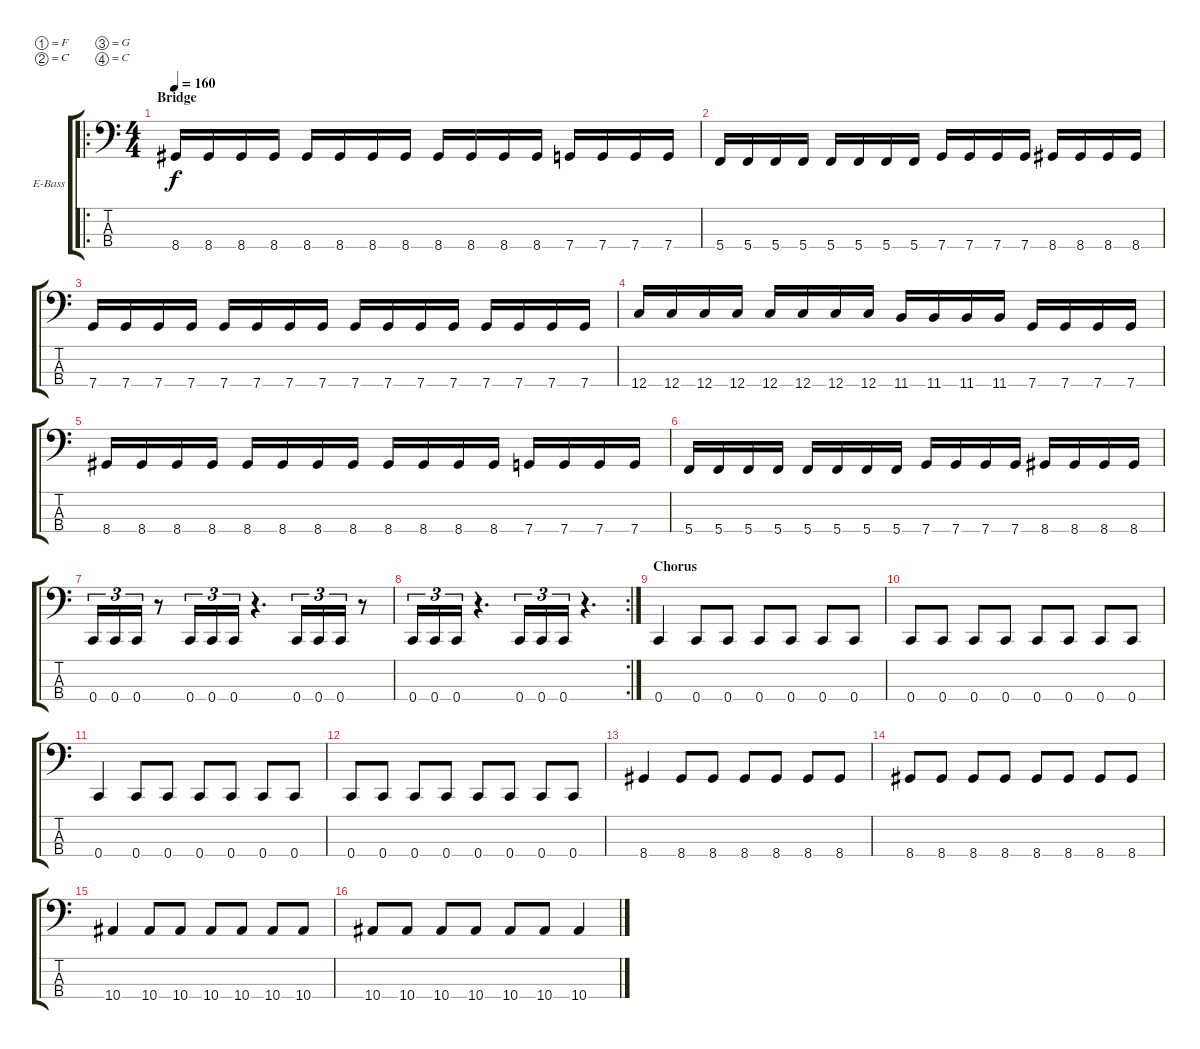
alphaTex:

\defaultSystemsLayout 4
\bracketExtendMode groupsimilarinstruments
\firstSystemTrackNameOrientation horizontal
\otherSystemsTrackNameOrientation horizontal
\track ("Electric Bass" "E-Bass") {instrument electricbassfinger}
\staff {score tabs}
\tuning (F2 C2 G1 C1)
\ro
\ts (4 4)
\section ("" "Bridge")
\tempo 160
\clef f4
\ks c
8.4.16{dy f} 8.4.16 8.4.16 8.4.16 8.4.16 8.4.16 8.4.16 8.4.16 8.4.16 8.4.16 8.4.16 8.4.16 7.4.16 7.4.16 7.4.16 7.4.16 |
5.4.16 5.4.16 5.4.16 5.4.16 5.4.16 5.4.16 5.4.16 5.4.16 7.4.16 7.4.16 7.4.16 7.4.16 8.4.16 8.4.16 8.4.16 8.4.16 |
7.4.16 7.4.16 7.4.16 7.4.16 7.4.16 7.4.16 7.4.16 7.4.16 7.4.16 7.4.16 7.4.16 7.4.16 7.4.16 7.4.16 7.4.16 7.4.16 |
12.4.16 12.4.16 12.4.16 12.4.16 12.4.16 12.4.16 12.4.16 12.4.16 11.4.16 11.4.16 11.4.16 11.4.16 7.4.16 7.4.16 7.4.16 7.4.16 |
8.4.16 8.4.16 8.4.16 8.4.16 8.4.16 8.4.16 8.4.16 8.4.16 8.4.16 8.4.16 8.4.16 8.4.16 7.4.16 7.4.16 7.4.16 7.4.16 |
5.4.16 5.4.16 5.4.16 5.4.16 5.4.16 5.4.16 5.4.16 5.4.16 7.4.16 7.4.16 7.4.16 7.4.16 8.4.16 8.4.16 8.4.16 8.4.16 |
0.4.16{tu (3 2)} 0.4.16{tu (3 2)} 0.4.16{tu (3 2)} r.8 0.4.16{tu (3 2)} 0.4.16{tu (3 2)} 0.4.16{tu (3 2)} r.4{d} 0.4.16{tu (3 2)} 0.4.16{tu (3 2)} 0.4.16{tu (3 2)} r.8 |
\rc 2
0.4.16{tu (3 2)} 0.4.16{tu (3 2)} 0.4.16{tu (3 2)} r.4{d} 0.4.16{tu (3 2)} 0.4.16{tu (3 2)} 0.4.16{tu (3 2)} r.4{d} |
\section ("" "Chorus")
0.4.4 0.4.8 0.4.8 0.4.8 0.4.8 0.4.8 0.4.8 |
0.4.8 0.4.8 0.4.8 0.4.8 0.4.8 0.4.8 0.4.8 0.4.8 |
0.4.4 0.4.8 0.4.8 0.4.8 0.4.8 0.4.8 0.4.8 |
0.4.8 0.4.8 0.4.8 0.4.8 0.4.8 0.4.8 0.4.8 0.4.8 |
8.4.4 8.4.8 8.4.8 8.4.8 8.4.8 8.4.8 8.4.8 |
8.4.8 8.4.8 8.4.8 8.4.8 8.4.8 8.4.8 8.4.8 8.4.8 |
10.4.4 10.4.8 10.4.8 10.4.8 10.4.8 10.4.8 10.4.8 |
10.4.8 10.4.8 10.4.8 10.4.8 10.4.8 10.4.8 10.4.4
